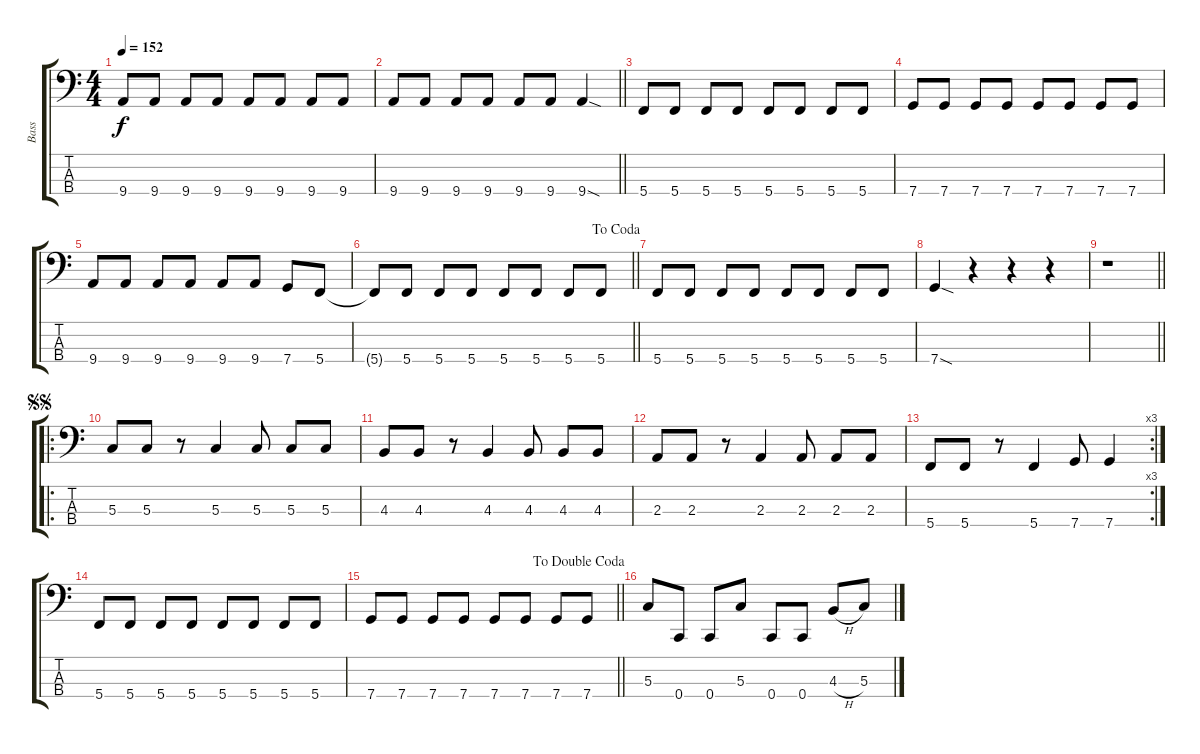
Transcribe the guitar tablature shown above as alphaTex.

\track ("Bass" "Bass") {instrument electricbassfinger}
\staff {score tabs}
\tuning (G2 C2 G1 C1) {hide}
\ts (4 4)
\tempo 152
\clef f4
\ks c
9.4.8{dy f} 9.4.8 9.4.8 9.4.8 9.4.8 9.4.8 9.4.8 9.4.8 |
\barLineRight lightlight
9.4.8 9.4.8 9.4.8 9.4.8 9.4.8 9.4.8 9.4{sod}.4 |
5.4.8 5.4.8 5.4.8 5.4.8 5.4.8 5.4.8 5.4.8 5.4.8 |
7.4.8 7.4.8 7.4.8 7.4.8 7.4.8 7.4.8 7.4.8 7.4.8 |
9.4.8 9.4.8 9.4.8 9.4.8 9.4.8 9.4.8 7.4.8 5.4.8 |
\jump dacoda
\barLineRight lightlight
5.4{t}.8 5.4.8 5.4.8 5.4.8 5.4.8 5.4.8 5.4.8 5.4.8 |
5.4.8 5.4.8 5.4.8 5.4.8 5.4.8 5.4.8 5.4.8 5.4.8 |
7.4{sod}.4 r.4 r.4 r.4 |
\barLineRight lightlight
r.1 |
\ro
\jump segnosegno
5.3.8 5.3.8 r.8 5.3.4 5.3.8 5.3.8 5.3.8 |
4.3.8 4.3.8 r.8 4.3.4 4.3.8 4.3.8 4.3.8 |
2.3.8 2.3.8 r.8 2.3.4 2.3.8 2.3.8 2.3.8 |
\rc 3
5.4.8 5.4.8 r.8 5.4.4 7.4.8 7.4.4 |
5.4.8 5.4.8 5.4.8 5.4.8 5.4.8 5.4.8 5.4.8 5.4.8 |
\jump dadoublecoda
\barLineRight lightlight
7.4.8 7.4.8 7.4.8 7.4.8 7.4.8 7.4.8 7.4.8 7.4.8 |
5.3.8 0.4.8 0.4.8 5.3.8 0.4.8 0.4.8 4.3{h}.8 5.3.8
